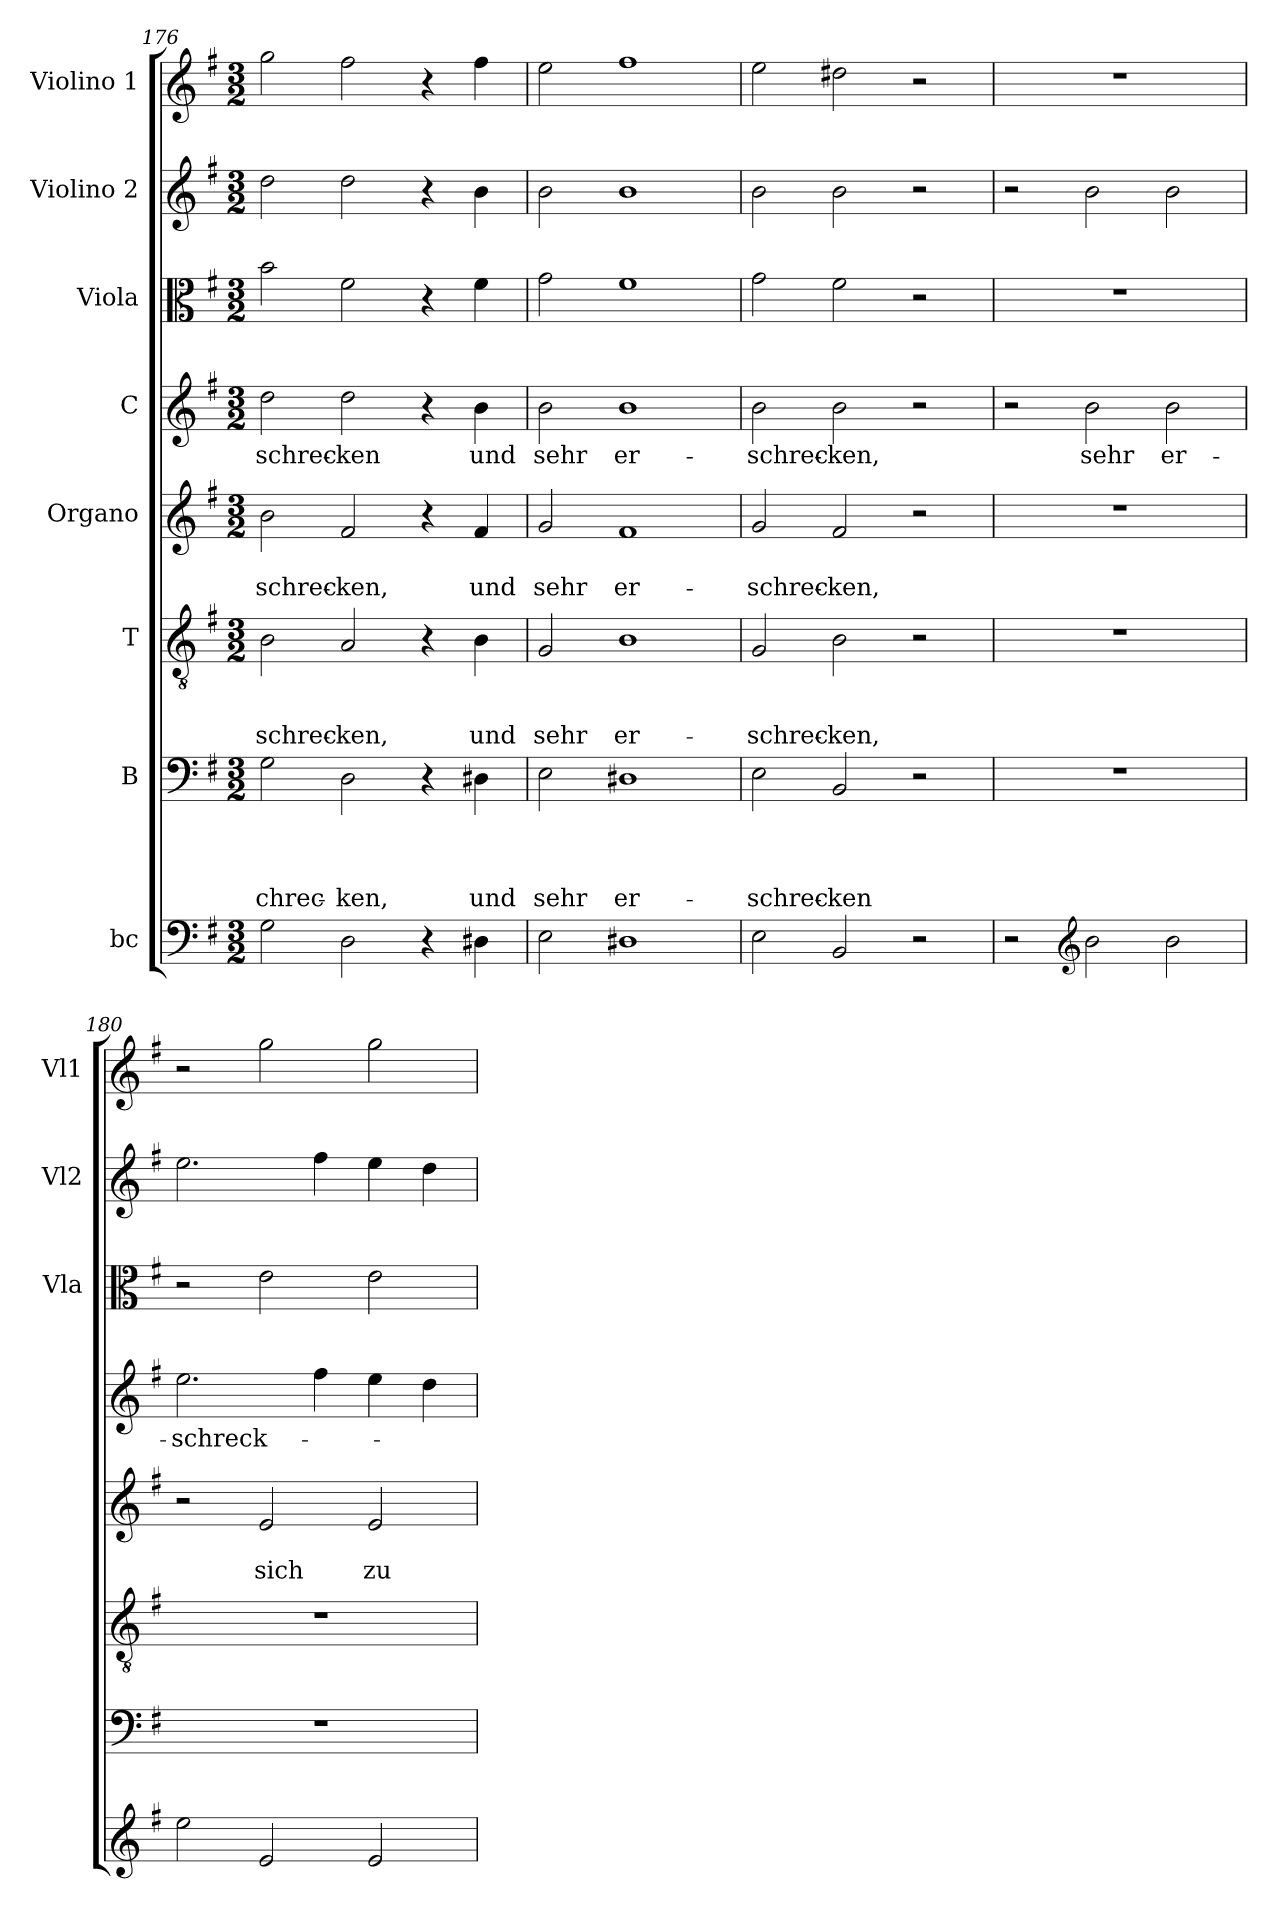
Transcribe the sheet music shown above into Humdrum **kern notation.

**kern	**kern	**text	**text	**text	**text	**kern	**text	**text	**text	**kern	**text	**text	**kern	**text	**kern	**kern	**kern
*part8	*part7	*part7	*part7	*part7	*part7	*part6	*part6	*part6	*part6	*part5	*part5	*part5	*part4	*part4	*part3	*part2	*part1
*staff8	*staff7	*staff7	*staff7	*staff7	*staff7	*staff6	*staff6	*staff6	*staff6	*staff5	*staff5	*staff5	*staff4	*staff4	*staff3	*staff2	*staff1
*I"bc	*I"B	*	*	*	*	*I"T	*	*	*	*I"Organo	*	*	*I"C	*	*I"Viola	*I"Violino 2	*I"Violino 1
*	*	*	*	*	*	*	*	*	*	*	*	*	*	*	*I'Vla	*I'Vl2	*I'Vl1
*clefF4	*clefF4	*	*	*	*	*clefGv2	*	*	*	*clefG2	*	*	*clefG2	*	*clefC3	*clefG2	*clefG2
*k[f#]	*k[f#]	*	*	*	*	*k[f#]	*	*	*	*k[f#]	*	*	*k[f#]	*	*k[f#]	*k[f#]	*k[f#]
*G:	*G:	*	*	*	*	*G:	*	*	*	*G:	*	*	*G:	*	*G:	*G:	*G:
*M3/2	*M3/2	*	*	*	*	*M3/2	*	*	*	*M3/2	*	*	*M3/2	*	*M3/2	*M3/2	*M3/2
=176	=176	=176	=176	=176	=176	=176	=176	=176	=176	=176	=176	=176	=176	=176	=176	=176	=176
!	!	!	!	!	!LO:LY:b	!	!	!	!LO:LY:b	!	!	!LO:LY:b	!	!LO:LY:b	!	!	!
2G\	2G\	.	.	.	-chrec-	2B\	.	.	-schrec-	2b\	.	-schrec-	2dd\	-schrec-	2b\	2dd\	2gg\
!	!	!	!	!	!LO:LY:b:rj	!	!	!	!LO:LY:b:rj	!	!	!LO:LY:b:rj	!	!LO:LY:b:rj	!	!	!
2D\	2D\	.	.	.	-ken,	2A/	.	.	-ken,	2f#/	.	-ken,	2dd\	-ken	2f#\	2dd\	2ff#\
4r	4r	.	.	.	.	4r	.	.	.	4r	.	.	4r	.	4r	4r	4r
!	!	!	!	!	!LO:LY:b	!	!	!	!LO:LY:b	!	!	!LO:LY:b	!	!LO:LY:b	!	!	!
4D#X>\	4D#X\	.	.	.	und	4B\	.	.	und	4f#/	.	und	4b\	und	4f#\	4b\	4ff#\
!!LO:PB:g=z
=177	=177	=177	=177	=177	=177	=177	=177	=177	=177	=177	=177	=177	=177	=177	=177	=177	=177
!	!	!	!	!	!LO:LY:b	!	!	!	!LO:LY:b	!	!	!LO:LY:b	!	!LO:LY:b	!	!	!
2E\	2E\	.	.	.	sehr	2G/	.	.	sehr	2g/	.	sehr	2b\	sehr	2g\	2b\	2ee\
!	!	!	!	!	!LO:LY:b	!	!	!	!LO:LY:b	!	!	!LO:LY:b	!	!LO:LY:b	!	!	!
1D#X>	1D#X	.	.	.	er-	1B	.	.	er-	1f#	.	er-	1b	er-	1f#	1b	1ff#
=178	=178	=178	=178	=178	=178	=178	=178	=178	=178	=178	=178	=178	=178	=178	=178	=178	=178
!	!	!	!	!	!LO:LY:b	!	!	!	!LO:LY:b	!	!	!LO:LY:b	!	!LO:LY:b	!	!	!
2E\	2E\	.	.	.	-schrec-	2G/	.	.	-schrec-	2g/	.	-schrec-	2b\	-schrec-	2g\	2b\	2ee\
!	!	!	!	!	!LO:LY:b:rj	!	!	!	!LO:LY:b:rj	!	!	!LO:LY:b:rj	!	!LO:LY:b:rj	!	!	!
2BB/	2BB/	.	.	.	-ken	2B\	.	.	-ken,	2f#/	.	-ken,	2b\	-ken,	2f#\	2b\	2dd#X\
2r	2r	.	.	.	.	2r	.	.	.	2r	.	.	2r	.	2r	2r	2r
=179	=179	=179	=179	=179	=179	=179	=179	=179	=179	=179	=179	=179	=179	=179	=179	=179	=179
!	!LO:N:vis=1	!	!	!	!	!LO:N:vis=1	!	!	!	!LO:N:vis=1	!	!	!	!	!LO:N:vis=1	!	!LO:N:vis=1
2r	1.r	.	.	.	.	1.r	.	.	.	1.r	.	.	2r	.	1.r	2r	1.r
*clefG2	*	*	*	*	*	*	*	*	*	*	*	*	*	*	*	*	*
!	!	!	!	!	!	!	!	!	!	!	!	!	!	!LO:LY:b	!	!	!
2b\	.	.	.	.	.	.	.	.	.	.	.	.	2b\	sehr	.	2b\	.
!	!	!	!	!	!	!	!	!	!	!	!	!	!	!LO:LY:b	!	!	!
2b\	.	.	.	.	.	.	.	.	.	.	.	.	2b\	er-	.	2b\	.
=180	=180	=180	=180	=180	=180	=180	=180	=180	=180	=180	=180	=180	=180	=180	=180	=180	=180
!	!LO:N:vis=1	!	!	!	!	!LO:N:vis=1	!	!	!	!	!	!	!	!LO:LY:b	!	!	!
2ee\	1.r	.	.	.	.	1.r	.	.	.	2r	.	.	2.ee\	-schreck-	2r	2.ee\	2r
!	!	!	!	!	!	!	!	!	!	!	!	!LO:LY:b	!	!	!	!	!
2e/	.	.	.	.	.	.	.	.	.	2e/	.	sich	.	.	2e\	.	2gg\
.	.	.	.	.	.	.	.	.	.	.	.	.	4ff#\	.	.	4ff#\	.
!	!	!	!	!	!	!	!	!	!	!	!	!LO:LY:b	!	!	!	!	!
2e/	.	.	.	.	.	.	.	.	.	2e/	.	zu	4ee\	.	2e\	4ee\	2gg\
.	.	.	.	.	.	.	.	.	.	.	.	.	4dd\	.	.	4dd\	.
=	=	=	=	=	=	=	=	=	=	=	=	=	=	=	=	=	=
*-	*-	*-	*-	*-	*-	*-	*-	*-	*-	*-	*-	*-	*-	*-	*-	*-	*-
